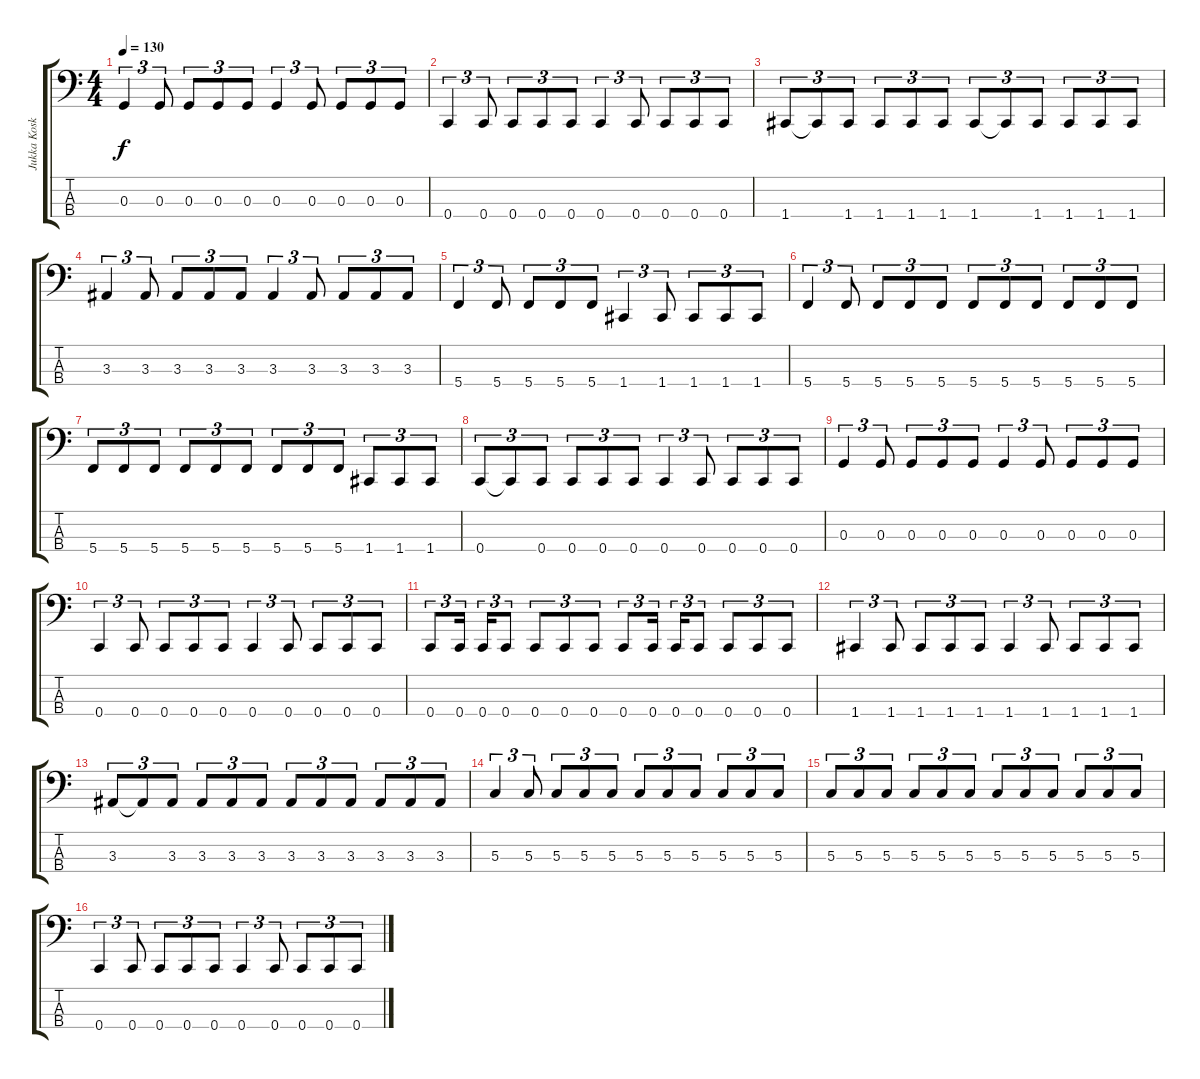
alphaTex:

\track ("Jukka Koskinen" "Jukka Kosk") {instrument electricbassfinger}
\staff {score tabs}
\tuning (F2 C2 G1 C1) {hide}
\ts (4 4)
\tempo 130
\clef f4
\ks c
0.3.4{tu (3 2) dy f} 0.3.8{tu (3 2)} 0.3.8{tu (3 2)} 0.3.8{tu (3 2)} 0.3.8{tu (3 2)} 0.3.4{tu (3 2)} 0.3.8{tu (3 2)} 0.3.8{tu (3 2)} 0.3.8{tu (3 2)} 0.3.8{tu (3 2)} |
0.4.4{tu (3 2)} 0.4.8{tu (3 2)} 0.4.8{tu (3 2)} 0.4.8{tu (3 2)} 0.4.8{tu (3 2)} 0.4.4{tu (3 2)} 0.4.8{tu (3 2)} 0.4.8{tu (3 2)} 0.4.8{tu (3 2)} 0.4.8{tu (3 2)} |
1.4.8{tu (3 2)} 1.4{t}.8{tu (3 2)} 1.4.8{tu (3 2)} 1.4.8{tu (3 2)} 1.4.8{tu (3 2)} 1.4.8{tu (3 2)} 1.4.8{tu (3 2)} 1.4{t}.8{tu (3 2)} 1.4.8{tu (3 2)} 1.4.8{tu (3 2)} 1.4.8{tu (3 2)} 1.4.8{tu (3 2)} |
3.3.4{tu (3 2)} 3.3.8{tu (3 2)} 3.3.8{tu (3 2)} 3.3.8{tu (3 2)} 3.3.8{tu (3 2)} 3.3.4{tu (3 2)} 3.3.8{tu (3 2)} 3.3.8{tu (3 2)} 3.3.8{tu (3 2)} 3.3.8{tu (3 2)} |
5.4.4{tu (3 2)} 5.4.8{tu (3 2)} 5.4.8{tu (3 2)} 5.4.8{tu (3 2)} 5.4.8{tu (3 2)} 1.4.4{tu (3 2)} 1.4.8{tu (3 2)} 1.4.8{tu (3 2)} 1.4.8{tu (3 2)} 1.4.8{tu (3 2)} |
5.4.4{tu (3 2)} 5.4.8{tu (3 2)} 5.4.8{tu (3 2)} 5.4.8{tu (3 2)} 5.4.8{tu (3 2)} 5.4.8{tu (3 2)} 5.4.8{tu (3 2)} 5.4.8{tu (3 2)} 5.4.8{tu (3 2)} 5.4.8{tu (3 2)} 5.4.8{tu (3 2)} |
5.4.8{tu (3 2)} 5.4.8{tu (3 2)} 5.4.8{tu (3 2)} 5.4.8{tu (3 2)} 5.4.8{tu (3 2)} 5.4.8{tu (3 2)} 5.4.8{tu (3 2)} 5.4.8{tu (3 2)} 5.4.8{tu (3 2)} 1.4.8{tu (3 2)} 1.4.8{tu (3 2)} 1.4.8{tu (3 2)} |
0.4.8{tu (3 2)} 0.4{t}.8{tu (3 2)} 0.4.8{tu (3 2)} 0.4.8{tu (3 2)} 0.4.8{tu (3 2)} 0.4.8{tu (3 2)} 0.4.4{tu (3 2)} 0.4.8{tu (3 2)} 0.4.8{tu (3 2)} 0.4.8{tu (3 2)} 0.4.8{tu (3 2)} |
0.3.4{tu (3 2)} 0.3.8{tu (3 2)} 0.3.8{tu (3 2)} 0.3.8{tu (3 2)} 0.3.8{tu (3 2)} 0.3.4{tu (3 2)} 0.3.8{tu (3 2)} 0.3.8{tu (3 2)} 0.3.8{tu (3 2)} 0.3.8{tu (3 2)} |
0.4.4{tu (3 2)} 0.4.8{tu (3 2)} 0.4.8{tu (3 2)} 0.4.8{tu (3 2)} 0.4.8{tu (3 2)} 0.4.4{tu (3 2)} 0.4.8{tu (3 2)} 0.4.8{tu (3 2)} 0.4.8{tu (3 2)} 0.4.8{tu (3 2)} |
0.4.8{tu (3 2)} 0.4.16{tu (3 2) beam splitsecondary} 0.4.16{tu (3 2)} 0.4.8{tu (3 2)} 0.4.8{tu (3 2)} 0.4.8{tu (3 2)} 0.4.8{tu (3 2)} 0.4.8{tu (3 2)} 0.4.16{tu (3 2) beam splitsecondary} 0.4.16{tu (3 2)} 0.4.8{tu (3 2)} 0.4.8{tu (3 2)} 0.4.8{tu (3 2)} 0.4.8{tu (3 2)} |
1.4.4{tu (3 2)} 1.4.8{tu (3 2)} 1.4.8{tu (3 2)} 1.4.8{tu (3 2)} 1.4.8{tu (3 2)} 1.4.4{tu (3 2)} 1.4.8{tu (3 2)} 1.4.8{tu (3 2)} 1.4.8{tu (3 2)} 1.4.8{tu (3 2)} |
3.3.8{tu (3 2)} 3.3{t}.8{tu (3 2)} 3.3.8{tu (3 2)} 3.3.8{tu (3 2)} 3.3.8{tu (3 2)} 3.3.8{tu (3 2)} 3.3.8{tu (3 2)} 3.3.8{tu (3 2)} 3.3.8{tu (3 2)} 3.3.8{tu (3 2)} 3.3.8{tu (3 2)} 3.3.8{tu (3 2)} |
5.3.4{tu (3 2)} 5.3.8{tu (3 2)} 5.3.8{tu (3 2)} 5.3.8{tu (3 2)} 5.3.8{tu (3 2)} 5.3.8{tu (3 2)} 5.3.8{tu (3 2)} 5.3.8{tu (3 2)} 5.3.8{tu (3 2)} 5.3.8{tu (3 2)} 5.3.8{tu (3 2)} |
5.3.8{tu (3 2)} 5.3.8{tu (3 2)} 5.3.8{tu (3 2)} 5.3.8{tu (3 2)} 5.3.8{tu (3 2)} 5.3.8{tu (3 2)} 5.3.8{tu (3 2)} 5.3.8{tu (3 2)} 5.3.8{tu (3 2)} 5.3.8{tu (3 2)} 5.3.8{tu (3 2)} 5.3.8{tu (3 2)} |
0.4.4{tu (3 2)} 0.4.8{tu (3 2)} 0.4.8{tu (3 2)} 0.4.8{tu (3 2)} 0.4.8{tu (3 2)} 0.4.4{tu (3 2)} 0.4.8{tu (3 2)} 0.4.8{tu (3 2)} 0.4.8{tu (3 2)} 0.4.8{tu (3 2)}
